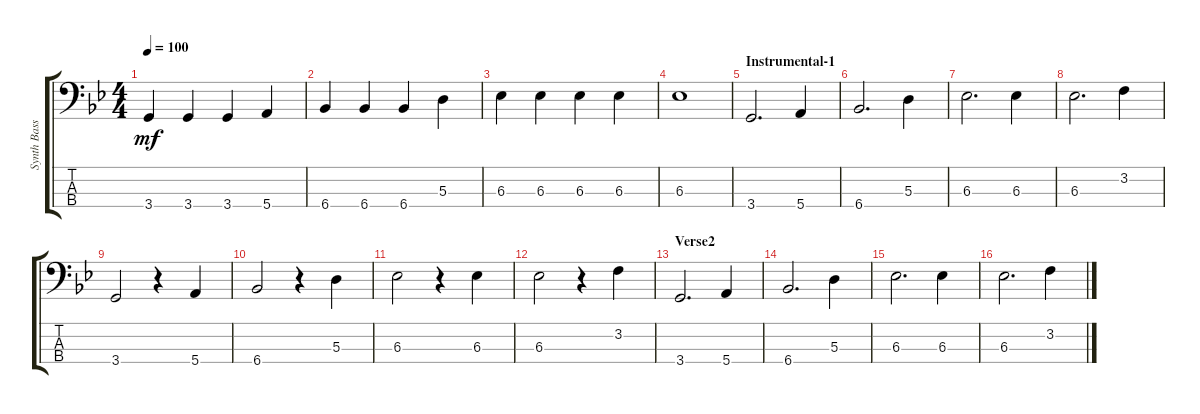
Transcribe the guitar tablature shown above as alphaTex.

\track ("Synth Bass" "Synth Bass") {instrument acousticbass}
\staff {score tabs}
\tuning (G2 D2 A1 E1) {hide}
\ts (4 4)
\tempo 100
\clef f4
\ks gminor
3.4.4{dy mf} 3.4.4 3.4.4 5.4.4 |
6.4.4 6.4.4 6.4.4 5.3.4 |
6.3.4 6.3.4 6.3.4 6.3.4 |
6.3.1 |
\section ("" "Instrumental-1")
3.4.2{d} 5.4.4 |
6.4.2{d} 5.3.4 |
6.3.2{d} 6.3.4 |
6.3.2{d} 3.2.4 |
3.4.2 r.4 5.4.4 |
6.4.2 r.4 5.3.4 |
6.3.2 r.4 6.3.4 |
6.3.2 r.4 3.2.4 |
\section ("" "Verse2")
3.4.2{d} 5.4.4 |
6.4.2{d} 5.3.4 |
6.3.2{d} 6.3.4 |
6.3.2{d} 3.2.4
